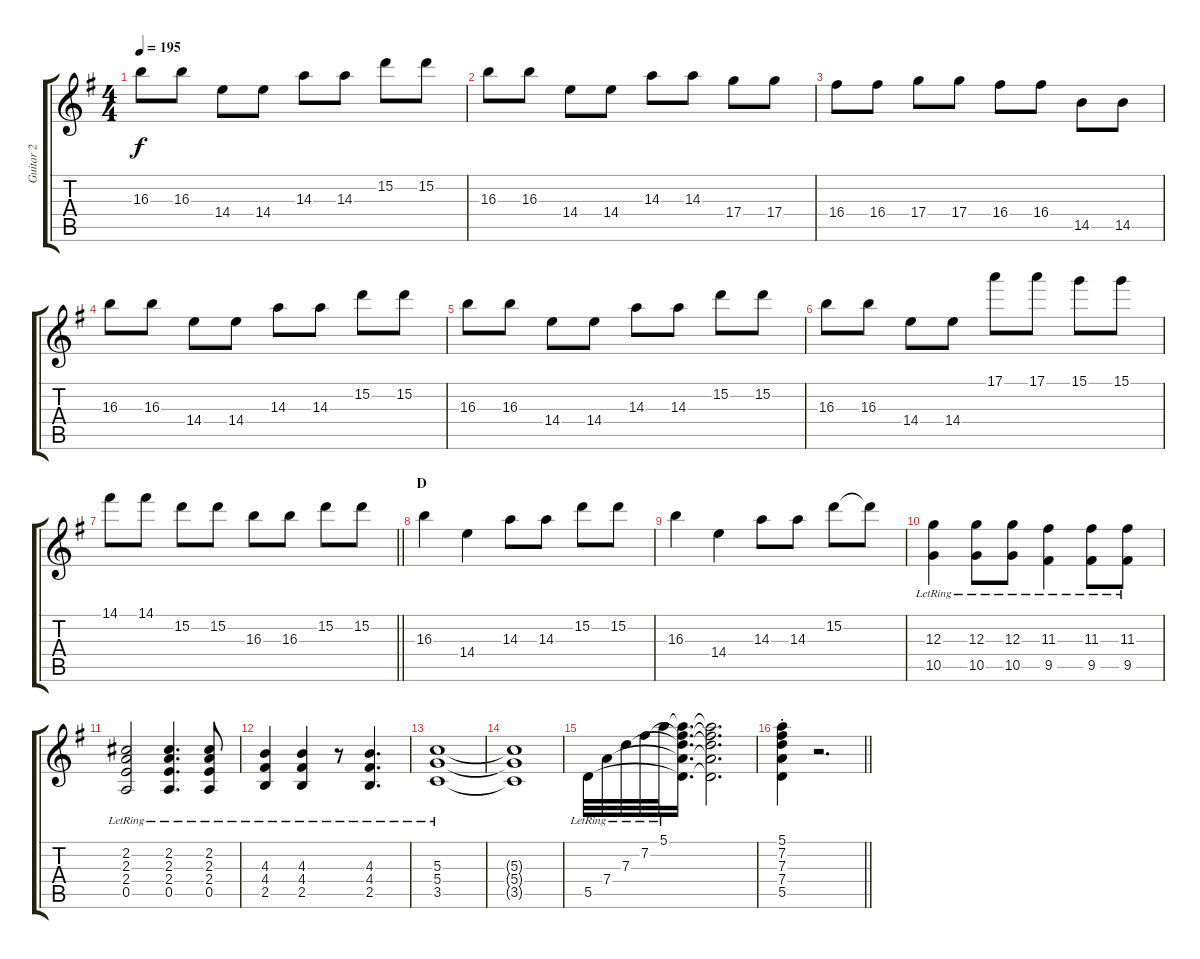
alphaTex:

\track ("Guitar 2" "Guitar 2") {instrument distortionguitar}
\staff {score tabs}
\tuning (E4 B3 G3 D3 A2 E2) {hide}
\ts (4 4)
\tempo 195
\clef g2
\ks g
16.3.8{dy f} 16.3.8 14.4.8 14.4.8 14.3.8 14.3.8 15.2.8 15.2.8 |
16.3.8 16.3.8 14.4.8 14.4.8 14.3.8 14.3.8 17.4.8 17.4.8 |
16.4.8 16.4.8 17.4.8 17.4.8 16.4.8 16.4.8 14.5.8 14.5.8 |
16.3.8 16.3.8 14.4.8 14.4.8 14.3.8 14.3.8 15.2.8 15.2.8 |
16.3.8 16.3.8 14.4.8 14.4.8 14.3.8 14.3.8 15.2.8 15.2.8 |
16.3.8 16.3.8 14.4.8 14.4.8 17.1.8 17.1.8 15.1.8 15.1.8 |
\barLineRight lightlight
14.1.8 14.1.8 15.2.8 15.2.8 16.3.8 16.3.8 15.2.8 15.2.8 |
\section ("" "D")
16.3.4 14.4.4 14.3.8 14.3.8 15.2.8 15.2.8 |
16.3.4 14.4.4 14.3.8 14.3.8 15.2.8 15.2{t}.8 |
(12.3{lr} 10.5{lr}).4 (12.3{lr} 10.5{lr}).8 (12.3{lr} 10.5{lr}).8 (11.3{lr} 9.5{lr}).4 (11.3{lr} 9.5{lr}).8 (11.3{lr} 9.5{lr}).8 |
(2.2{lr} 2.3{lr} 2.4{lr} 0.5{lr}).2 (2.2{lr} 2.3{lr} 2.4{lr} 0.5{lr}).4{d} (2.2{lr} 2.3{lr} 2.4{lr} 0.5{lr}).8 |
(4.3{lr} 4.4{lr} 2.5{lr}).4 (4.3{lr} 4.4{lr} 2.5{lr}).4 r.8 (4.3{lr} 4.4{lr} 2.5{lr}).4{d} |
(5.3{lr} 5.4{lr} 3.5{lr}).1 |
(5.3{t} 5.4{t} 3.5{t}).1 |
5.5{lr}.32 7.4{lr}.32 7.3{lr}.32 7.2{lr}.32 5.1{lr}.32 (5.1{t} 7.2{t} 7.3{t} 7.4{t} 5.5{t}).16{d} (5.1{t} 7.2{t} 7.3{t} 7.4{t} 5.5{t}).2{d} |
\barLineRight lightlight
(5.1{st} 7.2{st} 7.3{st} 7.4{st} 5.5{st}).4 r.2{d}
